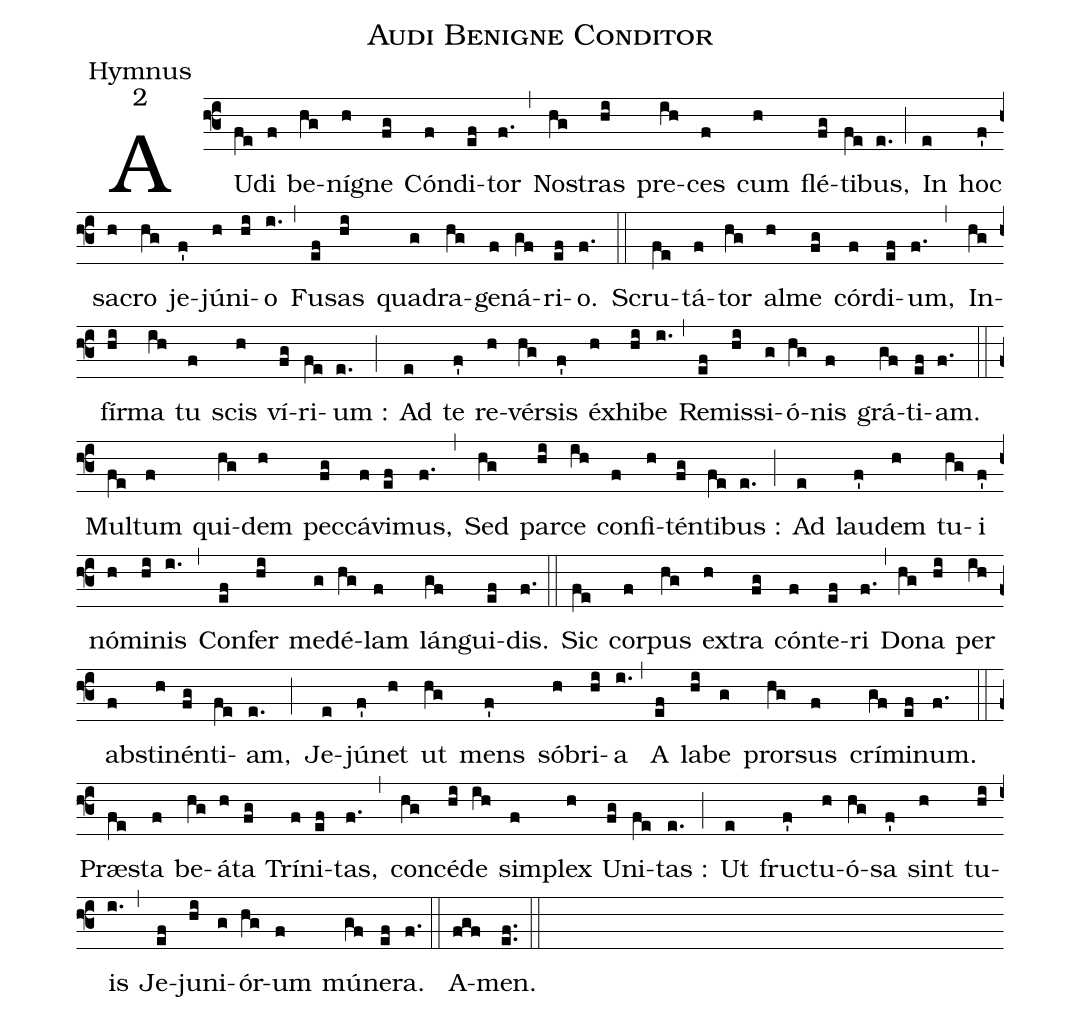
name:Audi Benigne Conditor;
office-part:Hymnus;
mode:2;
%%
(f3) AU(fe)di(f) be(hg)ní(h)gne(fg) Cón(f)di(ef)tor(f.) (,)
No(hg)stras(hi) pre(ih)ces(f) cum(h) flé(fg)ti(fe)bus,(e.) (;)
In(e) hoc(f') sac(h)ro(hg) je(f')jún(h)i(hi)o(i.) (,)
Fu(ef)sas(hi) qua(g)dra(hg)ge(f)ná(gf)ri(ef)o.(f.) (::)


Scru(fe)tá(f)tor(hg) al(h)me(fg) cór(f)di(ef)um,(f.) (,)
In(hg)fír(hi)ma(ih) tu(f) scis(h) ví(fg)ri(fe)um :(e.) (;)
Ad(e) te(f') re(h)vér(hg)sis(f') éx(h)hi(hi)be(i.) (,)
Re(ef)mis(hi)si(g)ó(hg)nis(f) grá(gf)ti(ef)am.(f.) (::)

Mul(fe)tum(f) qui(hg)dem(h) pec(fg)cá(f)vi(ef)mus,(f.) (,)
Sed(hg) par(hi)ce(ih) con(f)fi(h)tén(fg)ti(fe)bus :(e.) (;)
Ad(e) lau(f')dem(h) tu(hg)i(f') nó(h)mi(hi)nis(i.) (,)
Con(ef)fer(hi) me(g)dé(hg)lam(f) lán(gf)gui(ef)dis.(f.) (::)

Sic(fe) cor(f)pus(hg) ex(h)tra(fg) cón(f)te(ef)ri(f.) (,)
Do(hg)na(hi) per(ih) ab(f)sti(h)nén(fg)ti(fe)am,(e.) (;)
Je(e)jú(f')net(h) ut(hg) mens(f') só(h)bri(hi)a(i.) (,)
A(ef) la(hi)be(g) pror(hg)sus(f) crí(gf)mi(ef)num.(f.) (::)

Præ(fe)sta(f) be(hg)á(h)ta(fg) Trí(f)ni(ef)tas,(f.) (,)
con(hg)cé(hi)de(ih) sim(f)plex(h) U(fg)ni(fe)tas :(e.) (;)
Ut(e) fru(f')ctu(h)ó(hg)sa(f') sint(h) tu(hi)is(i.) (,)
Je(ef)jun(hi)i(g)ór(hg)um(f) mú(gf)ne(ef)ra.(f.) (::)
A(fgf)men.(e.f.) (::)
